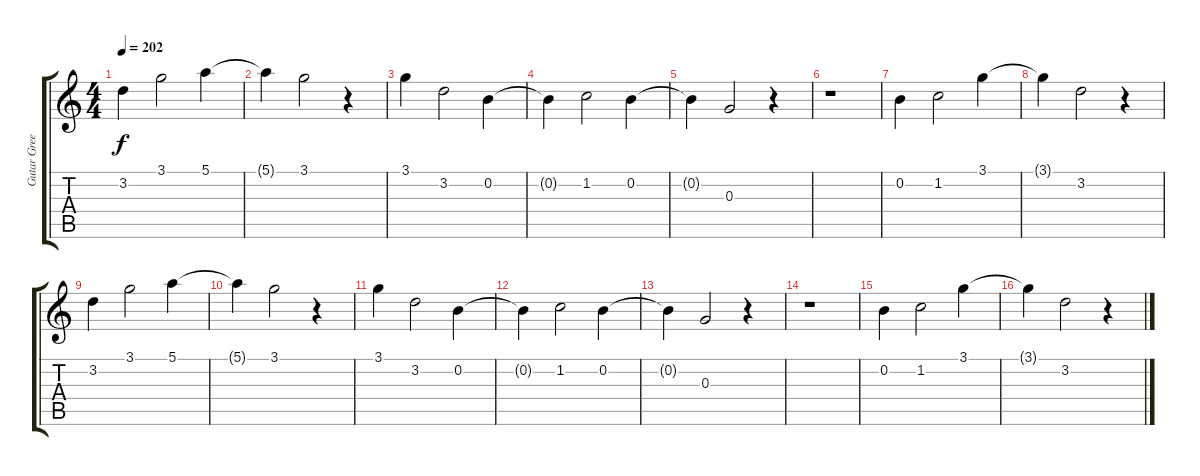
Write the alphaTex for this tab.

\track ("Gutar Green" "Gutar Gree") {instrument acousticguitarnylon}
\staff {score tabs}
\tuning (E4 B3 G3 D3 A2 E2) {hide}
\ts (4 4)
\tempo 202
\clef g2
\ks c
3.2.4{dy f} 3.1.2 5.1.4 |
5.1{t}.4 3.1.2 r.4 |
3.1.4 3.2.2 0.2.4 |
0.2{t}.4 1.2.2 0.2.4 |
0.2{t}.4 0.3.2 r.4 |
r.1 |
0.2.4 1.2.2 3.1.4 |
3.1{t}.4 3.2.2 r.4 |
3.2.4 3.1.2 5.1.4 |
5.1{t}.4 3.1.2 r.4 |
3.1.4 3.2.2 0.2.4 |
0.2{t}.4 1.2.2 0.2.4 |
0.2{t}.4 0.3.2 r.4 |
r.1 |
0.2.4 1.2.2 3.1.4 |
3.1{t}.4 3.2.2 r.4
